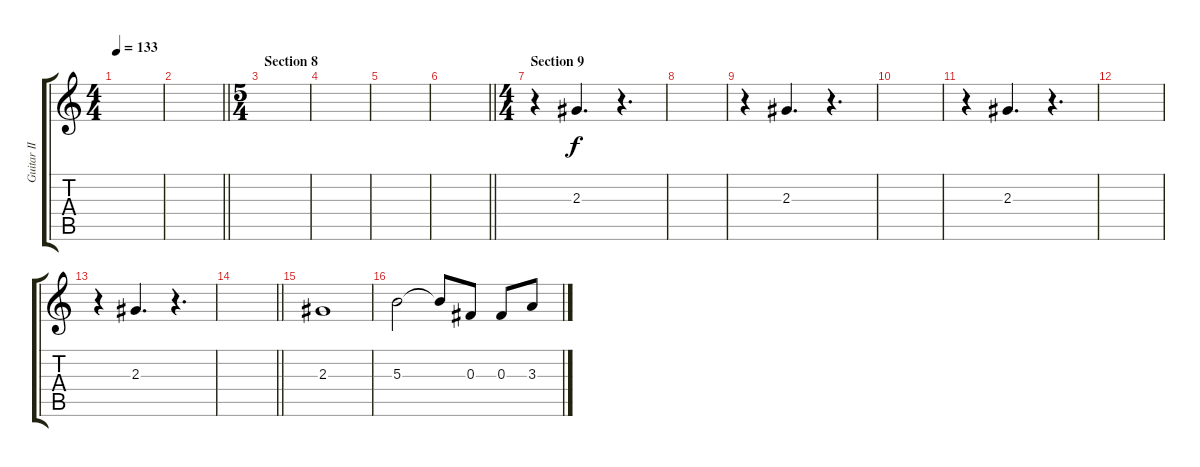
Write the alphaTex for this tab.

\track ("Guitar II" "Guitar II") {instrument distortionguitar}
\staff {score tabs}
\tuning (Eb4 Bb3 Gb3 Db3 Ab2 Eb2) {hide}
\ts (4 4)
\tempo 133
\clef g2
\ks c
|
\barLineRight lightlight
|
\ts (5 4)
\section ("" "Section 8")
|
|
|
\barLineRight lightlight
|
\ts (4 4)
\section ("" "Section 9")
r.4 2.3.4{d volume 10 balance 0} r.4{d} |
|
r.4 2.3.4{d} r.4{d} |
|
r.4 2.3.4{d} r.4{d} |
|
r.4 2.3.4{d} r.4{d} |
\barLineRight lightlight
|
2.3.1 |
5.3.2 5.3{t}.8 0.3.8 0.3.8 3.3.8
